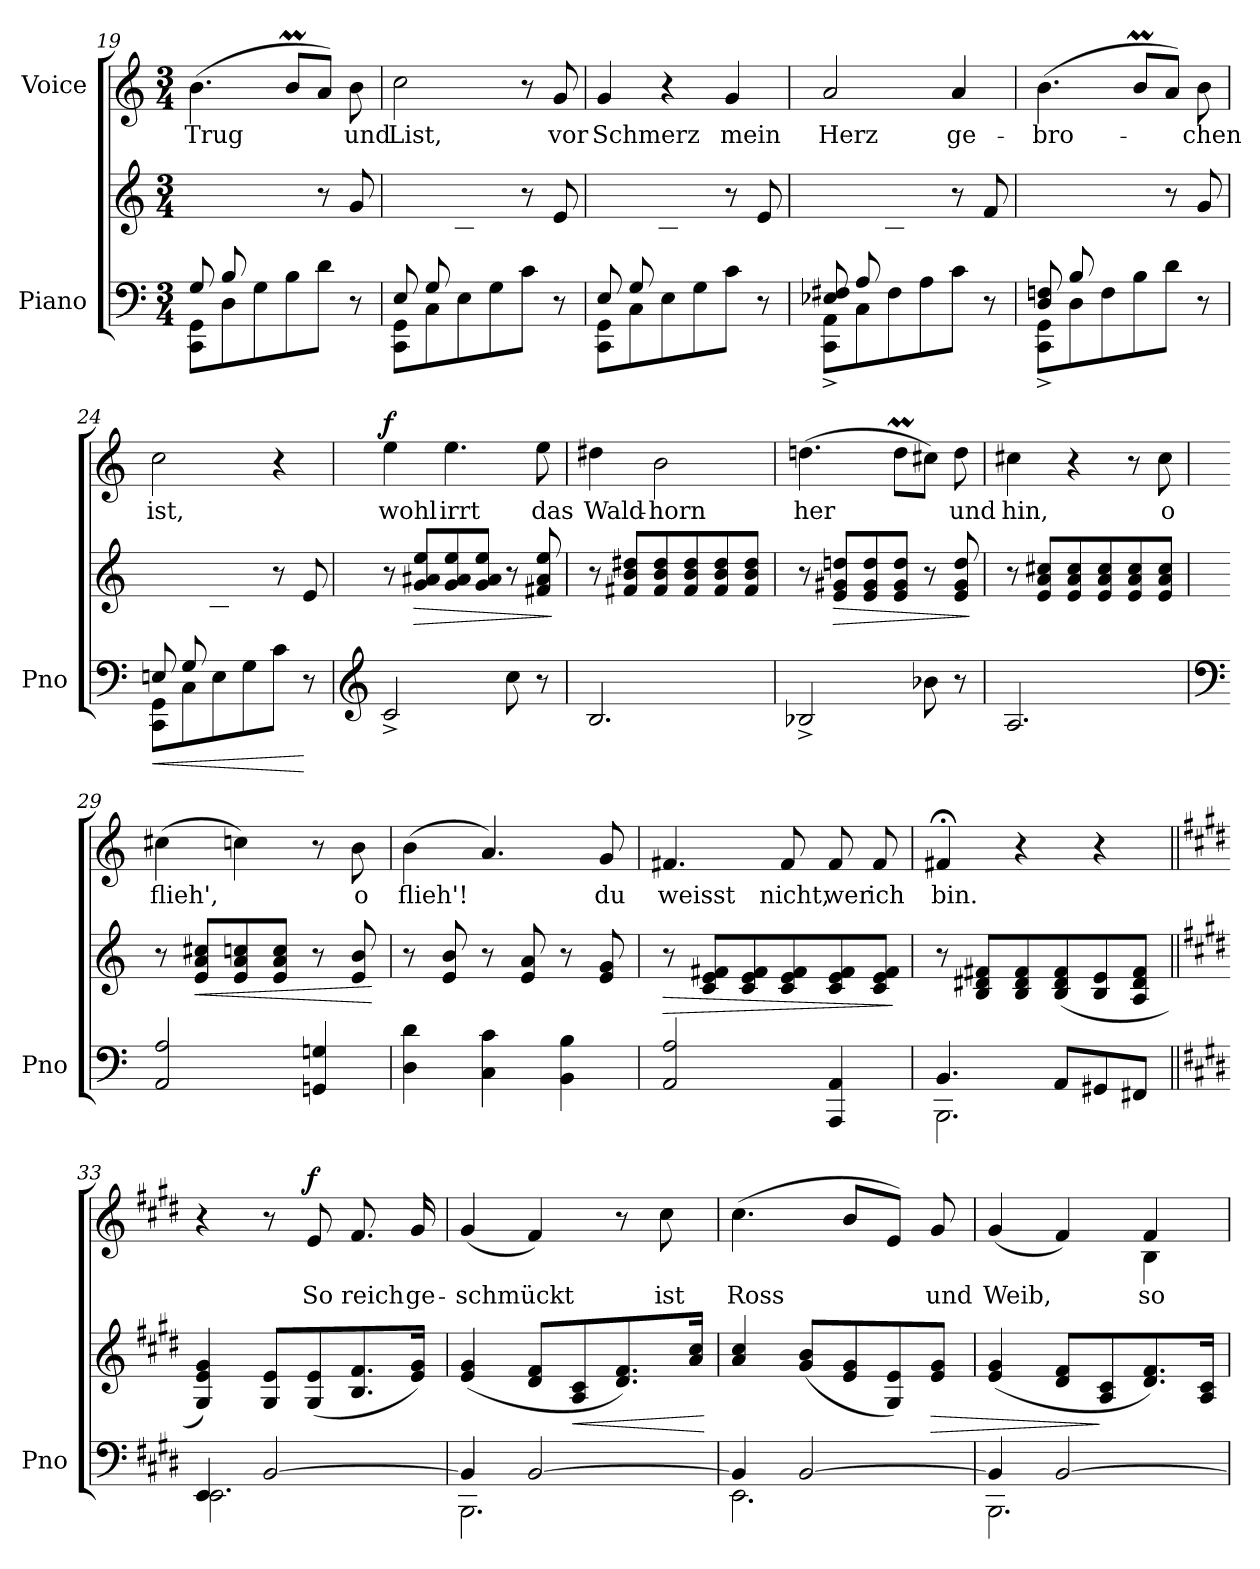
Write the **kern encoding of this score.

**kern	**kern	**dynam	**kern	**text	**dynam
*part2	*part2	*part2	*part1	*part1	*part1
*staff3	*staff2	*staff2/3	*staff1	*staff1	*staff1
*I"Piano	*	*	*I"Voice	*	*
*I'Pno	*	*	*	*	*
*clefF4	*clefG2	*	*clefG2	*	*
*k[]	*k[]	*	*k[]	*	*
*M3/4	*M3/4	*	*M3/4	*	*
=19	=19	=19	=19	=19	=19
*^	*	*	*	*	*
!	!	!	!	!	!LO:LY:b	!
(8G/L	8CC\ 8GG\L	4ryy	.	(4.b\	Trug	.
8B/	8D\	.	.	.	.	.
2ryy	8G\	8d/	.	.	.	.
.	8B\	8g/J)	.	8bm/L	.	.
.	8d\J	8r	.	8a/J)	.	.
!	!	!	!	!	!LO:LY:b	!
.	8r	8g/	.	8b\	und	.
!!LO:PB:g=z
=20	=20	=20	=20	=20	=20	=20
!	!	!	!	!	!LO:LY:b	!
(8E/L	8CC\ 8GG\L	4ryy	.	2cc\	List,	.
8G/	8C\	.	.	.	.	.
2ryy	8E\	8c/	.	.	.	.
.	8G\	8e/J)	.	.	.	.
.	8c\J	8r	.	8r	.	.
!	!	!	!	!	!LO:LY:b	!
.	8r	8e/	.	8g/	vor	.
!!LO:LB:g=z
=21	=21	=21	=21	=21	=21	=21
!	!	!	!	!	!LO:LY:b	!
(8E/L	8CC\ 8GG\L	4ryy	.	4g/	Schmerz	.
8G/	8C\	.	.	.	.	.
2ryy	8E\	8c/	.	4r	.	.
.	8G\	8e/J)	.	.	.	.
!	!	!	!	!	!LO:LY:b	!
.	8c\J	8r	.	4g/	mein	.
.	8r	8e/	.	.	.	.
=22	=22	=22	=22	=22	=22	=22
!	!	!	!	!	!LO:LY:b	!
(8E-X/ 8F#X/L	8CC\^ 8AA\^L	4ryy	.	2a/	Herz	.
8A/	8C\	.	.	.	.	.
2ryy	8F#\	8c/	.	.	.	.
.	8A\	8f#X/J)	.	.	.	.
!	!	!	!	!	!LO:LY:b	!
.	8c\J	8r	.	4a/	ge-	.
.	8r	8f#/	.	.	.	.
=23	=23	=23	=23	=23	=23	=23
!	!	!	!	!	!LO:LY:b	!
(8D/ 8Fn/L	8CC\^ 8GG\^L	4ryy	.	(4.b\	-bro-	.
8B/	8D\	.	.	.	.	.
2ryy	8F\	8d/	.	.	.	.
.	8B\	8g/J)	.	8bm/L	.	.
.	8d\J	8r	.	8a/J)	.	.
!	!	!	!	!	!LO:LY:b	!
.	8r	8g/	.	8b\	-chen	.
=24	=24	=24	=24	=24	=24	=24
!	!	!	!LO:HP:b=2	!	!LO:LY:b	!
(8En/L	8CC\ 8GG\L	4ryy	<	2cc\	ist,	.
8G/	8C\	.	.	.	.	.
2ryy	8E\	8c/	.	.	.	.
.	8G\	8e/J)	.	.	.	.
.	8c\J	8r	.	4r	.	.
.	8r	8e/	[	.	.	.
*v	*v	*	*	*	*	*
=25	=25	=25	=25	=25	=25
*clefG2	*	*	*	*	*
*^	*	*	*	*	*
!	!	!	!	!	!LO:LY:b	!LO:DY:b
*v	*v	*	*	*	*	*
2c^/	8r	.	4ee\	wohl	f
!	!	!LO:HP:b	!	!	!
.	8g/ 8a#X/ 8ee/L	>	.	.	.
!	!	!	!	!LO:LY:b	!
.	8g/ 8a#/ 8ee/	.	4.ee\	irrt	.
.	8g/ 8a#/ 8ee/J	.	.	.	.
8cc\	8r	.	.	.	.
!	!	!	!	!LO:LY:b	!
8r	8f#X/ 8a#/ 8ee/	.	8ee\	das	.
.	.	]	.	.	.
!!LO:LB:g=z
=26	=26	=26	=26	=26	=26
!	!	!	!	!LO:LY:b	!
2.B/	8r	.	4dd#X\	Wald-	.
.	8f#X/ 8b/ 8dd#X/L	.	.	.	.
!	!	!	!	!LO:LY:b	!
.	8f#/ 8b/ 8dd#/	.	2b\	-horn	.
.	8f#/ 8b/ 8dd#/	.	.	.	.
.	8f#/ 8b/ 8dd#/	.	.	.	.
.	8f#/ 8b/ 8dd#/J	.	.	.	.
!!LO:LB:g=z
=27	=27	=27	=27	=27	=27
!	!	!	!	!LO:LY:b	!
2B-X^/	8r	.	(4.ddn\	her	.
!	!	!LO:HP:b	!	!	!
.	8e/ 8g#X/ 8ddn/L	>	.	.	.
.	8e/ 8g#/ 8dd/	.	.	.	.
.	8e/ 8g#/ 8dd/J	.	8ddM\L	.	.
8b-X\	8r	.	8cc#X\J)	.	.
!	!	!	!	!LO:LY:b	!
8r	8e/ 8g#/ 8dd/	.	8dd\	und	.
.	.	]	.	.	.
=28	=28	=28	=28	=28	=28
!	!	!	!	!LO:LY:b	!
2.A/	8r	.	4cc#X\	hin,	.
.	8e/ 8a/ 8cc#X/L	.	.	.	.
.	8e/ 8a/ 8cc#/	.	4r	.	.
.	8e/ 8a/ 8cc#/	.	.	.	.
.	8e/ 8a/ 8cc#/	.	8r	.	.
!	!	!	!	!LO:LY:b	!
.	8e/ 8a/ 8cc#/J	.	8cc#\	o	.
=29	=29	=29	=29	=29	=29
*clefF4	*	*	*	*	*
!	!	!	!	!LO:LY:b	!
2AA/ 2A/	8r	.	(4cc#X\	flieh',	.
!	!	!LO:HP:b	!	!	!
.	8e/ 8a/ 8cc#X/L	<	.	.	.
.	8e/ 8a/ 8ccn/	.	4ccn\)	.	.
.	8e/ 8a/ 8cc/J	.	.	.	.
4GGn/ 4Gn/	8r	.	8r	.	.
!	!	!	!	!LO:LY:b	!
.	8e/ 8b/	.	8b\	o	.
.	.	[	.	.	.
=30	=30	=30	=30	=30	=30
!	!	!	!	!LO:LY:b	!
4D\ 4d\	8r	.	(4b\	flieh'!	.
.	8e/ 8b/	.	.	.	.
4C\ 4c\	8r	.	4.a/)	.	.
.	8e/ 8a/	.	.	.	.
4BB\ 4B\	8r	.	.	.	.
!	!	!	!	!LO:LY:b	!
.	8e/ 8g/	.	8g/	du	.
=31	=31	=31	=31	=31	=31
!	!	!LO:HP:b	!	!LO:LY:b	!
2AA/ 2A/	8r	>	4.f#X/	weisst	.
.	8c/ 8e/ 8f#X/L	.	.	.	.
.	8c/ 8e/ 8f#/	.	.	.	.
!	!	!	!	!LO:LY:b	!
.	8c/ 8e/ 8f#/	.	8f#/	nicht,	.
!	!	!	!	!LO:LY:b	!
4AAA/ 4AA/	8c/ 8e/ 8f#/	.	8f#/	wer	.
!	!	!	!	!LO:LY:b	!
.	8c/ 8e/ 8f#/J	.	8f#/	ich	.
.	.	]	.	.	.
!!LO:LB:g=z
=32	=32	=32	=32	=32	=32
*^	*	*	*	*	*
!	!	!	!	!	!LO:LY:b	!
4.BB/	2.BBB\	8r	.	4f#X;</	bin.	.
.	.	8B/ 8d#X/ 8f#X/L	.	.	.	.
.	.	8B/ 8d#/ 8f#/	.	4r	.	.
8AA/L	.	(8B/ 8d#/ 8f#/	.	.	.	.
8GG#X/	.	8B/ 8e/	.	4r	.	.
8FF#X/J	.	8A/ 8d#/ 8f#/J	.	.	.	.
!!LO:PB:g=z
=33||	=33||	=33||	=33||	=33||	=33||	=33||
*k[f#c#g#d#]	*	*k[f#c#g#d#]	*	*k[f#c#g#d#]	*	*
4EE/	2.EE\	4G#/ 4e/ 4g#/)	.	4r	.	.
[2BB/	.	8G#/ 8e/L	.	8r	.	.
!	!	!	!	!	!LO:LY:b	!LO:DY:b
.	.	(8G#/ 8e/	.	8e/	So	f
!	!	!	!	!	!LO:LY:b	!
.	.	8.B/ 8.f#/	.	8.f#/	reich	.
!	!	!	!	!	!LO:LY:b	!
.	.	16e/ 16g#/Jk)	.	16g#/	ge-	.
=34	=34	=34	=34	=34	=34	=34
!	!	!	!	!	!LO:LY:b	!
4BB/]	2.BBB\	(4e/ 4g#/	.	(4g#/	-schmückt	.
[2BB/	.	8d#/ 8f#/L	.	4f#/)	.	.
!	!	!	!LO:HP:b	!	!	!
.	.	8A/ 8c#/	<	.	.	.
.	.	8.d#/ 8.f#/)	.	8r	.	.
!	!	!	!	!	!LO:LY:b	!
.	.	.	.	8cc#\	ist	.
.	.	16a/ 16cc#/Jk	.	.	.	.
*v	*v	*	*	*	*	*
.	.	[	.	.	.
=35	=35	=35	=35	=35	=35
*^	*	*	*	*	*
!	!	!	!	!	!LO:LY:b	!
4BB/]	2.EE\	4a/ 4cc#/	.	(4.cc#\	Ross	.
[2BB/	.	(8g#/ 8b/L	.	.	.	.
.	.	8e/ 8g#/	.	8b/L	.	.
.	.	8G#/ 8e/)	.	8e/J)	.	.
!	!	!	!LO:HP:b	!	!LO:LY:b	!
.	.	8e/ 8g#/J	>	8g#/	und	.
=36	=36	=36	=36	=36	=36	=36
!	!	!	!	!	!LO:LY:b	!
*	*	*	*	*^	*	*
4BB/]	2.BBB\	(4e/ 4g#/	.	(4g#/	2ryy	Weib,	.
[2BB/	.	8d#/ 8f#/L	.	4f#/)	.	.	.
.	.	8A/ 8c#/	]	.	.	.	.
!	!	!	!	!	!	!LO:LY:b	!
.	.	8.d#/ 8.f#/)	.	4B\	4f#/	so	.
.	.	16A/ 16c#/Jk	.	.	.	.	.
*v	*v	*	*	*v	*v	*	*
=	=	=	=	=	=
*-	*-	*-	*-	*-	*-
